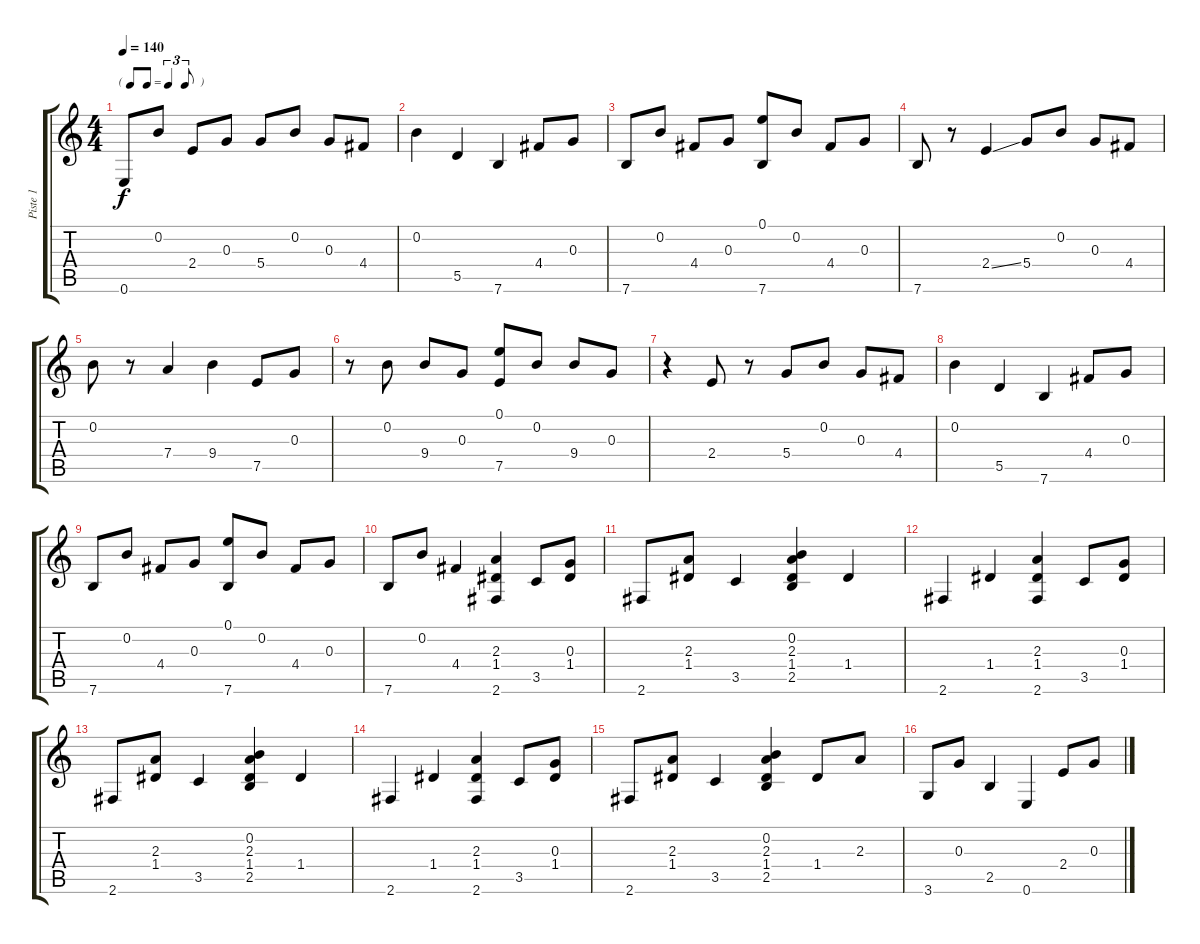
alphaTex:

\track ("Piste 1" "Piste 1") {instrument acousticguitarnylon}
\staff {score tabs}
\tuning (E4 B3 G3 D3 A2 E2) {hide}
\ts (4 4)
\tf triplet8th
\tempo 140
\clef g2
\ks c
0.6.8{dy f} 0.2.8 2.4.8 0.3.8 5.4.8 0.2.8 0.3.8 4.4.8 |
0.2.4 5.5.4 7.6.4 4.4.8 0.3.8 |
7.6.8 0.2.8 4.4.8 0.3.8 (0.1 7.6).8 0.2.8 4.4.8 0.3.8 |
7.6.8 r.8 2.4{ss}.4 5.4.8 0.2.8 0.3.8 4.4.8 |
0.2.8 r.8 7.4.4 9.4.4 7.5.8 0.3.8 |
r.8 0.2.8 9.4.8 0.3.8 (0.1 7.5).8 0.2.8 9.4.8 0.3.8 |
r.4 2.4.8 r.8 5.4.8 0.2.8 0.3.8 4.4.8 |
0.2.4 5.5.4 7.6.4 4.4.8 0.3.8 |
7.6.8 0.2.8 4.4.8 0.3.8 (0.1 7.6).8 0.2.8 4.4.8 0.3.8 |
7.6.8 0.2.8 4.4.4 (2.3 1.4 2.6).4 3.5.8 (0.3 1.4).8 |
2.6.8 (2.3 1.4).8 3.5.4 (0.2 2.3 1.4 2.5).4 1.4.4 |
2.6.4 1.4.4 (2.3 1.4 2.6).4 3.5.8 (0.3 1.4).8 |
2.6.8 (2.3 1.4).8 3.5.4 (0.2 2.3 1.4 2.5).4 1.4.4 |
2.6.4 1.4.4 (2.3 1.4 2.6).4 3.5.8 (0.3 1.4).8 |
2.6.8 (2.3 1.4).8 3.5.4 (0.2 2.3 1.4 2.5).4 1.4.8 2.3.8 |
3.6.8 0.3.8 2.5.4 0.6.4 2.4.8 0.3.8
